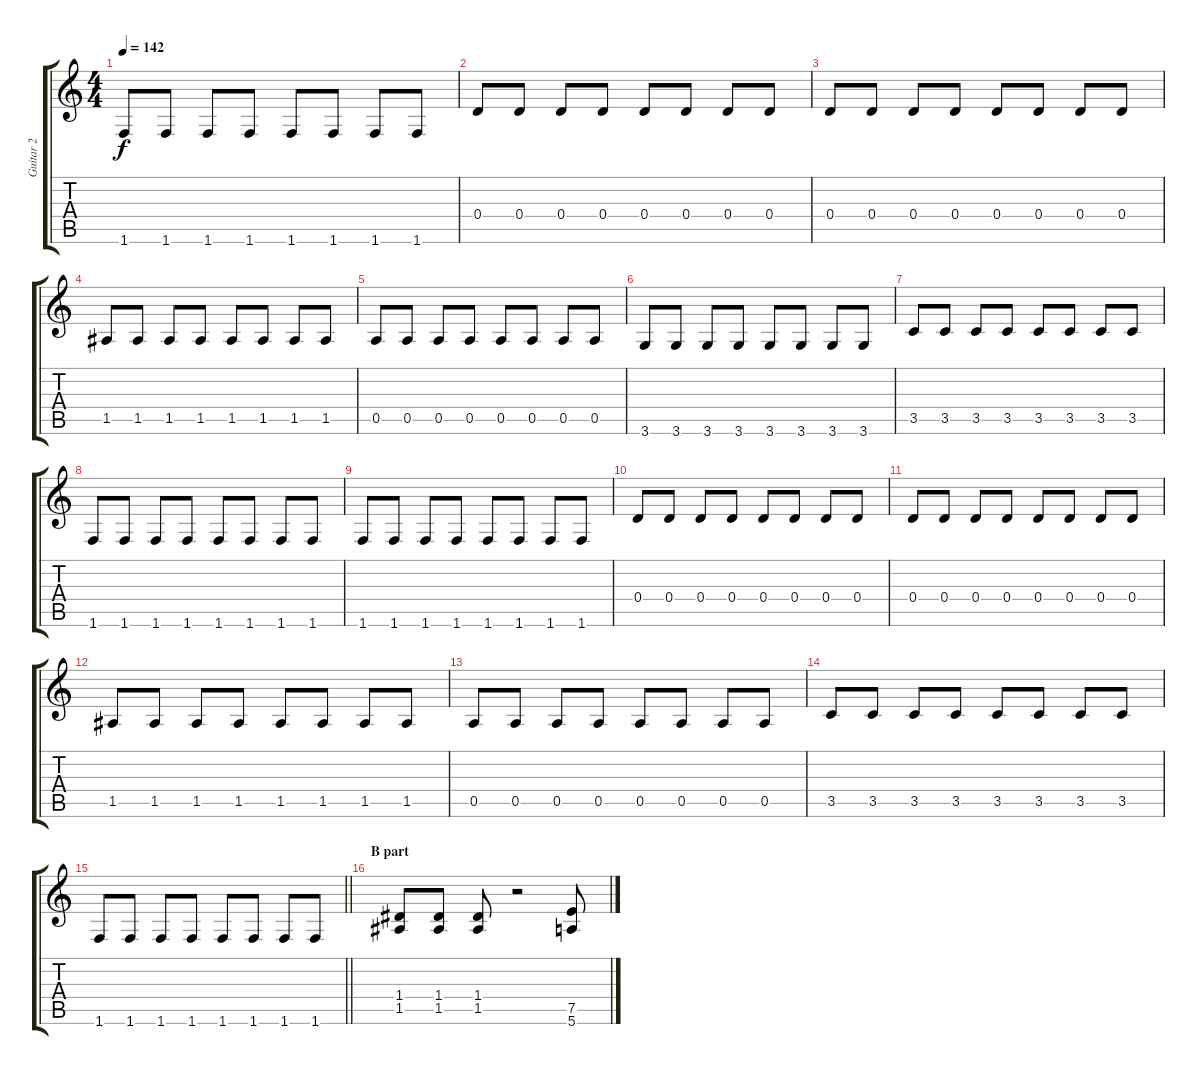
\track ("Guitar 2" "Guitar 2") {instrument distortionguitar}
\staff {score tabs}
\tuning (E4 B3 G3 D3 A2 E2) {hide}
\ts (4 4)
\tempo 142
\clef g2
\ks c
1.6.8{dy f} 1.6.8 1.6.8 1.6.8 1.6.8 1.6.8 1.6.8 1.6.8 |
0.4.8 0.4.8 0.4.8 0.4.8 0.4.8 0.4.8 0.4.8 0.4.8 |
0.4.8 0.4.8 0.4.8 0.4.8 0.4.8 0.4.8 0.4.8 0.4.8 |
1.5.8 1.5.8 1.5.8 1.5.8 1.5.8 1.5.8 1.5.8 1.5.8 |
0.5.8 0.5.8 0.5.8 0.5.8 0.5.8 0.5.8 0.5.8 0.5.8 |
3.6.8 3.6.8 3.6.8 3.6.8 3.6.8 3.6.8 3.6.8 3.6.8{txt ""} |
3.5.8 3.5.8 3.5.8 3.5.8 3.5.8 3.5.8 3.5.8 3.5.8 |
1.6.8 1.6.8 1.6.8 1.6.8 1.6.8 1.6.8 1.6.8 1.6.8 |
1.6.8 1.6.8 1.6.8 1.6.8 1.6.8 1.6.8 1.6.8 1.6.8 |
0.4.8 0.4.8 0.4.8 0.4.8 0.4.8 0.4.8 0.4.8 0.4.8 |
0.4.8 0.4.8 0.4.8 0.4.8 0.4.8 0.4.8 0.4.8 0.4.8 |
1.5.8 1.5.8 1.5.8 1.5.8 1.5.8 1.5.8 1.5.8 1.5.8 |
0.5.8 0.5.8 0.5.8 0.5.8 0.5.8 0.5.8 0.5.8 0.5.8 |
3.5.8 3.5.8 3.5.8 3.5.8 3.5.8 3.5.8 3.5.8 3.5.8 |
\barLineRight lightlight
1.6.8 1.6.8 1.6.8 1.6.8 1.6.8 1.6.8 1.6.8 1.6.8 |
\section ("" "B part")
(1.4 1.5).8{instrument distortionguitar} (1.4 1.5).8 (1.4 1.5).8 r.2 (7.5 5.6).8
